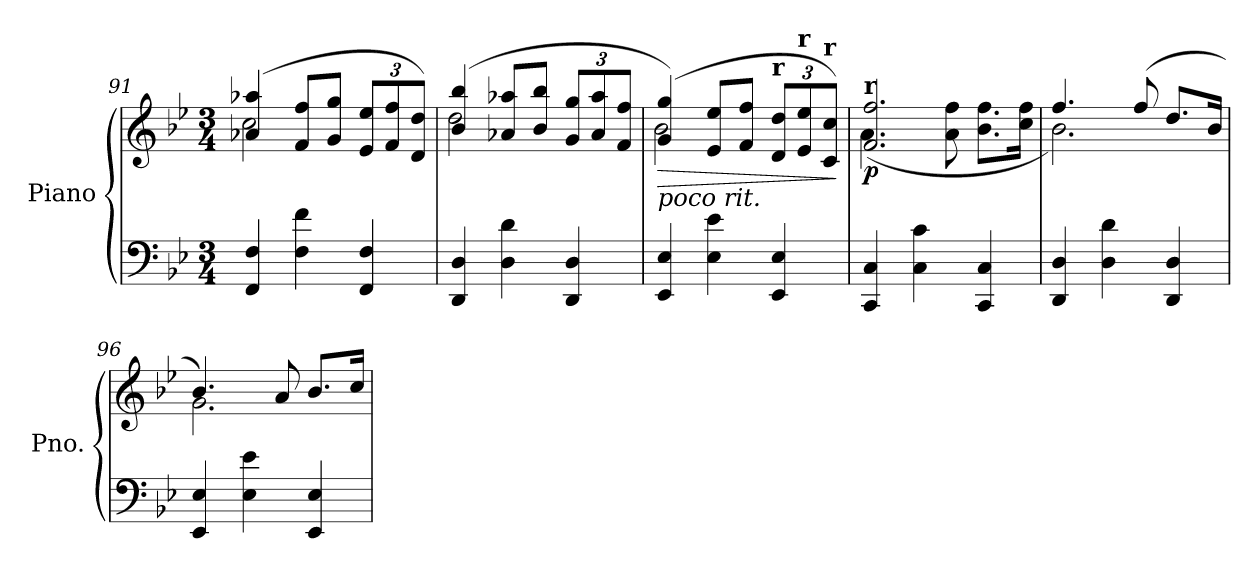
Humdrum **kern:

**kern	**kern	**dynam
*part1	*part1	*part1
*staff2	*staff1	*staff1/2
*I"Piano	*	*
*I'Pno.	*	*
*clefF4	*clefG2	*
*k[b-e-]	*k[b-e-]	*
*M3/4	*M3/4	*
=91	=91	=91
*	*^	*
4FF/ 4F/	(4a-X/ 4aa-X/	2cc\	.
4F\ 4f\	8f/ 8ff/L	.	.
.	8g/ 8gg/J	.	.
*	*Xbrackettup	*	*
4FF/ 4F/	12e-/ 12ee-/L	4ryy	.
.	12f/ 12ff/	.	.
.	12d/ 12dd/J)	.	.
!!LO:LB:g=z	!!
=92	=92	=92	=92
4DD/ 4D/	(4b-/ 4bb-/	2dd\	.
4D\ 4d\	8a-X/ 8aa-X/L	.	.
.	8b-/ 8bb-/J	.	.
4DD/ 4D/	12g/ 12gg/L	4ryy	.
.	12a-/ 12aa-/	.	.
.	12f/ 12ff/J	.	.
=93	=93	=93	=93
!LO:TX:a:i:t=poco rit.	!	!	!
!	!	!	!LO:HP:b
4EE-/ 4E-/	(4g/ 4gg/)	2b-\	>
4E-\ 4e-\	8e-/ 8ee-/L	.	.
.	8f/ 8ff/J	.	.
!	!LO:TX:a:B:t=r	!	!
4EE-/ 4E-/	12d/ 12dd/L	4ryy	.
!	!LO:TX:a:B:t=r	!	!
.	12e-/ 12ee-/	.	.
!	!LO:TX:a:B:t=r	!	!
.	12c/ 12cc/J)	.	.
*	*v	*v	*
.	.	]
=94	=94	=94
*	*^	*
!	!LO:TX:a:B:t=r	!	!
!	!	!	!LO:DY:b
4CC/ 4C/	2.f/ 2.ff/	(4.a\	p
4C\ 4c\	.	.	.
.	.	8a\ 8ff\	.
4CC/ 4C/	.	8.b-\ 8.ff\L	.
.	.	16cc\ 16ff\Jk	.
=95	=95	=95	=95
4DD/ 4D/	4.ff/	2.b-\)	.
4D\ 4d\	.	.	.
.	(8ff/	.	.
4DD/ 4D/	8.dd/L	.	.
.	16b-/Jk	.	.
=96	=96	=96	=96
4EE-/ 4E-/	4.b-/)	2.g\	.
4E-\ 4e-\	.	.	.
.	8a/	.	.
4EE-/ 4E-/	8.b-/L	.	.
.	16cc/Jk	.	.
*	*v	*v	*
=	=	=
*-	*-	*-
